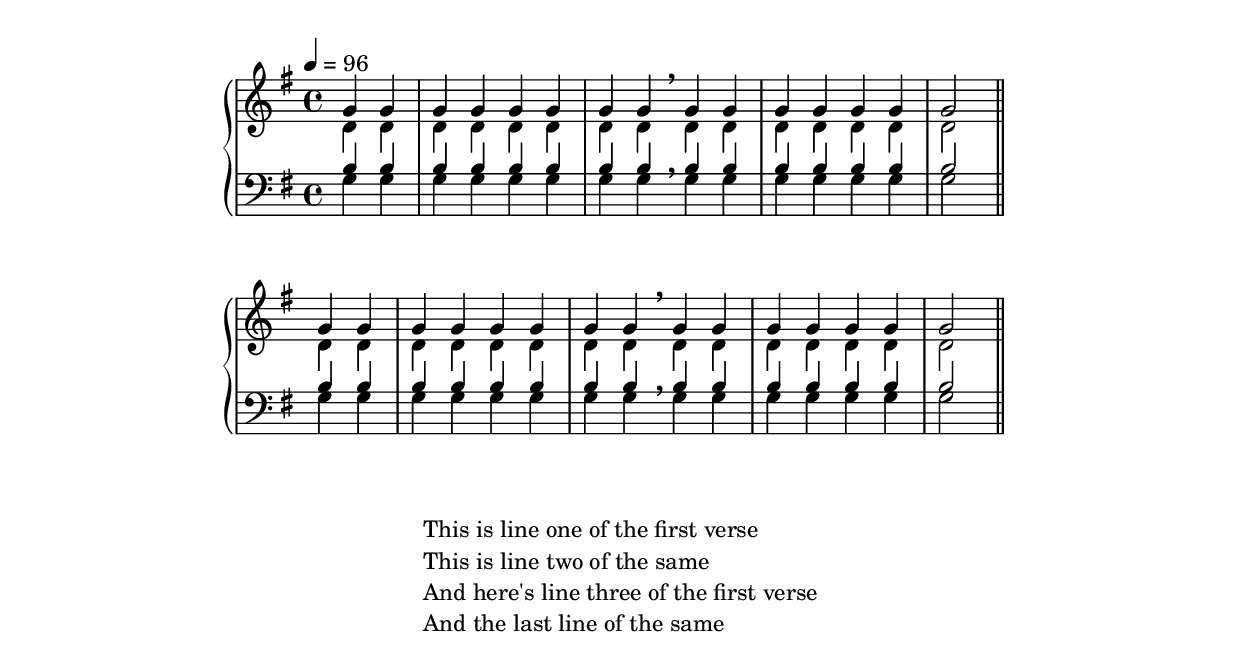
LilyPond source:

%% DO NOT EDIT this file manually; it is automatically
%% generated from LSR http://lsr.dsi.unimi.it
%% Make any changes in LSR itself, or in Documentation/snippets/new/ ,
%% and then run scripts/auxiliar/makelsr.py
%%
%% This file is in the public domain.
\version "2.14.0"

\header {
  lsrtags = "vocal-music, template"

%% Translation of GIT committish: 615cbf212fdaf0b220b3330da417d0c3602494f2
  texidoces = "
  Este fragmento de código muestra una forma de preparar un himno cuando
cada línea comienza con un compás parcial.  También muestra cómo
añadir los versos como texto independiente debajo de la música.

"

  doctitlees = "Plantilla para himnos"

%%    Translation of GIT committish: ab9e3136d78bfaf15cc6d77ed1975d252c3fe506

  texidocde = "
Dieses Beispiel zeigt eine Möglichkeit, eine Hymnusmelodie zu setzen, in
der jede Zeiel mit einem Auftakt beginnt und einem unvollständigen
Takt abschließt.  Es zeigt auch, wie man die Strophen als allein stehenden
Text unter die Noten hinzufügt.

"
  doctitlede = "Hymnus-Vorlage"


%% Translation of GIT committish: 26375d5016d8d180fc914bfd07cf76f4168f2e37

  texidocfr = "
Le code ci-dessous illustre la manière d'agencer un cantique liturgique
dans lequel chaque ligne débute et se termine par une mesure incomplète.
Vous noterez par ailleurs l'affichage des paroles indépendamment de la
musique.

"
  doctitlefr = "Modèle pour cantique"

  texidoc = "
This code shows one way of setting out a hymn tune when each line
starts and ends with a partial measure.  It also shows how to add the
verses as stand-alone text under the music.

"
  doctitle = "Hymn template"
} % begin verbatim

Timeline = {
  \time 4/4
  \tempo 4=96
  \partial 2
  s2 | s1 | s2 \breathe s2 | s1 | s2 \bar "||" \break
  s2 | s1 | s2 \breathe s2 | s1 | s2 \bar "||"
}

SopranoMusic = \relative g' {
  g4 g | g g g g | g g g g | g g g g | g2
  g4 g | g g g g | g g g g | g g g g | g2
}

AltoMusic = \relative c' {
  d4 d | d d d d | d d d d | d d d d | d2
  d4 d | d d d d | d d d d | d d d d | d2
}

TenorMusic = \relative a {
  b4 b | b b b b | b b b b | b b b b | b2
  b4 b | b b b b | b b b b | b b b b | b2
}

BassMusic =  \relative g {
  g4 g | g g g g | g g g g | g g g g | g2
  g4 g | g g g g | g g g g | g g g g | g2
}

global = {
 \key g \major
}

\score {  % Start score
  <<
    \new PianoStaff <<  % Start pianostaff
      \new Staff <<  % Start Staff = RH
        \global
        \clef "treble"
        \new Voice = "Soprano" <<  % Start Voice = "Soprano"
          \Timeline
          \voiceOne
          \SopranoMusic
        >>  % End Voice = "Soprano"
        \new Voice = "Alto" <<  % Start Voice = "Alto"
          \Timeline
          \voiceTwo
          \AltoMusic
        >>  % End Voice = "Alto"
      >>  % End Staff = RH
      \new Staff <<  % Start Staff = LH
        \global
        \clef "bass"
        \new Voice = "Tenor" <<  % Start Voice = "Tenor"
          \Timeline
          \voiceOne
          \TenorMusic
        >>  % End Voice = "Tenor"
        \new Voice = "Bass" <<  % Start Voice = "Bass"
          \Timeline
          \voiceTwo
          \BassMusic
        >>  % End Voice = "Bass"
      >>  % End Staff = LH
    >>  % End pianostaff
  >>
}  % End score

\markup {
  \fill-line {
    ""
    {
      \column {
        \left-align {
          "This is line one of the first verse"
          "This is line two of the same"
          "And here's line three of the first verse"
          "And the last line of the same"
        }
      }
    }
    ""
  }
}

\paper {  % Start paper block
  indent = 0     % don't indent first system
  line-width = 130   % shorten line length to suit music
}  % End paper block

